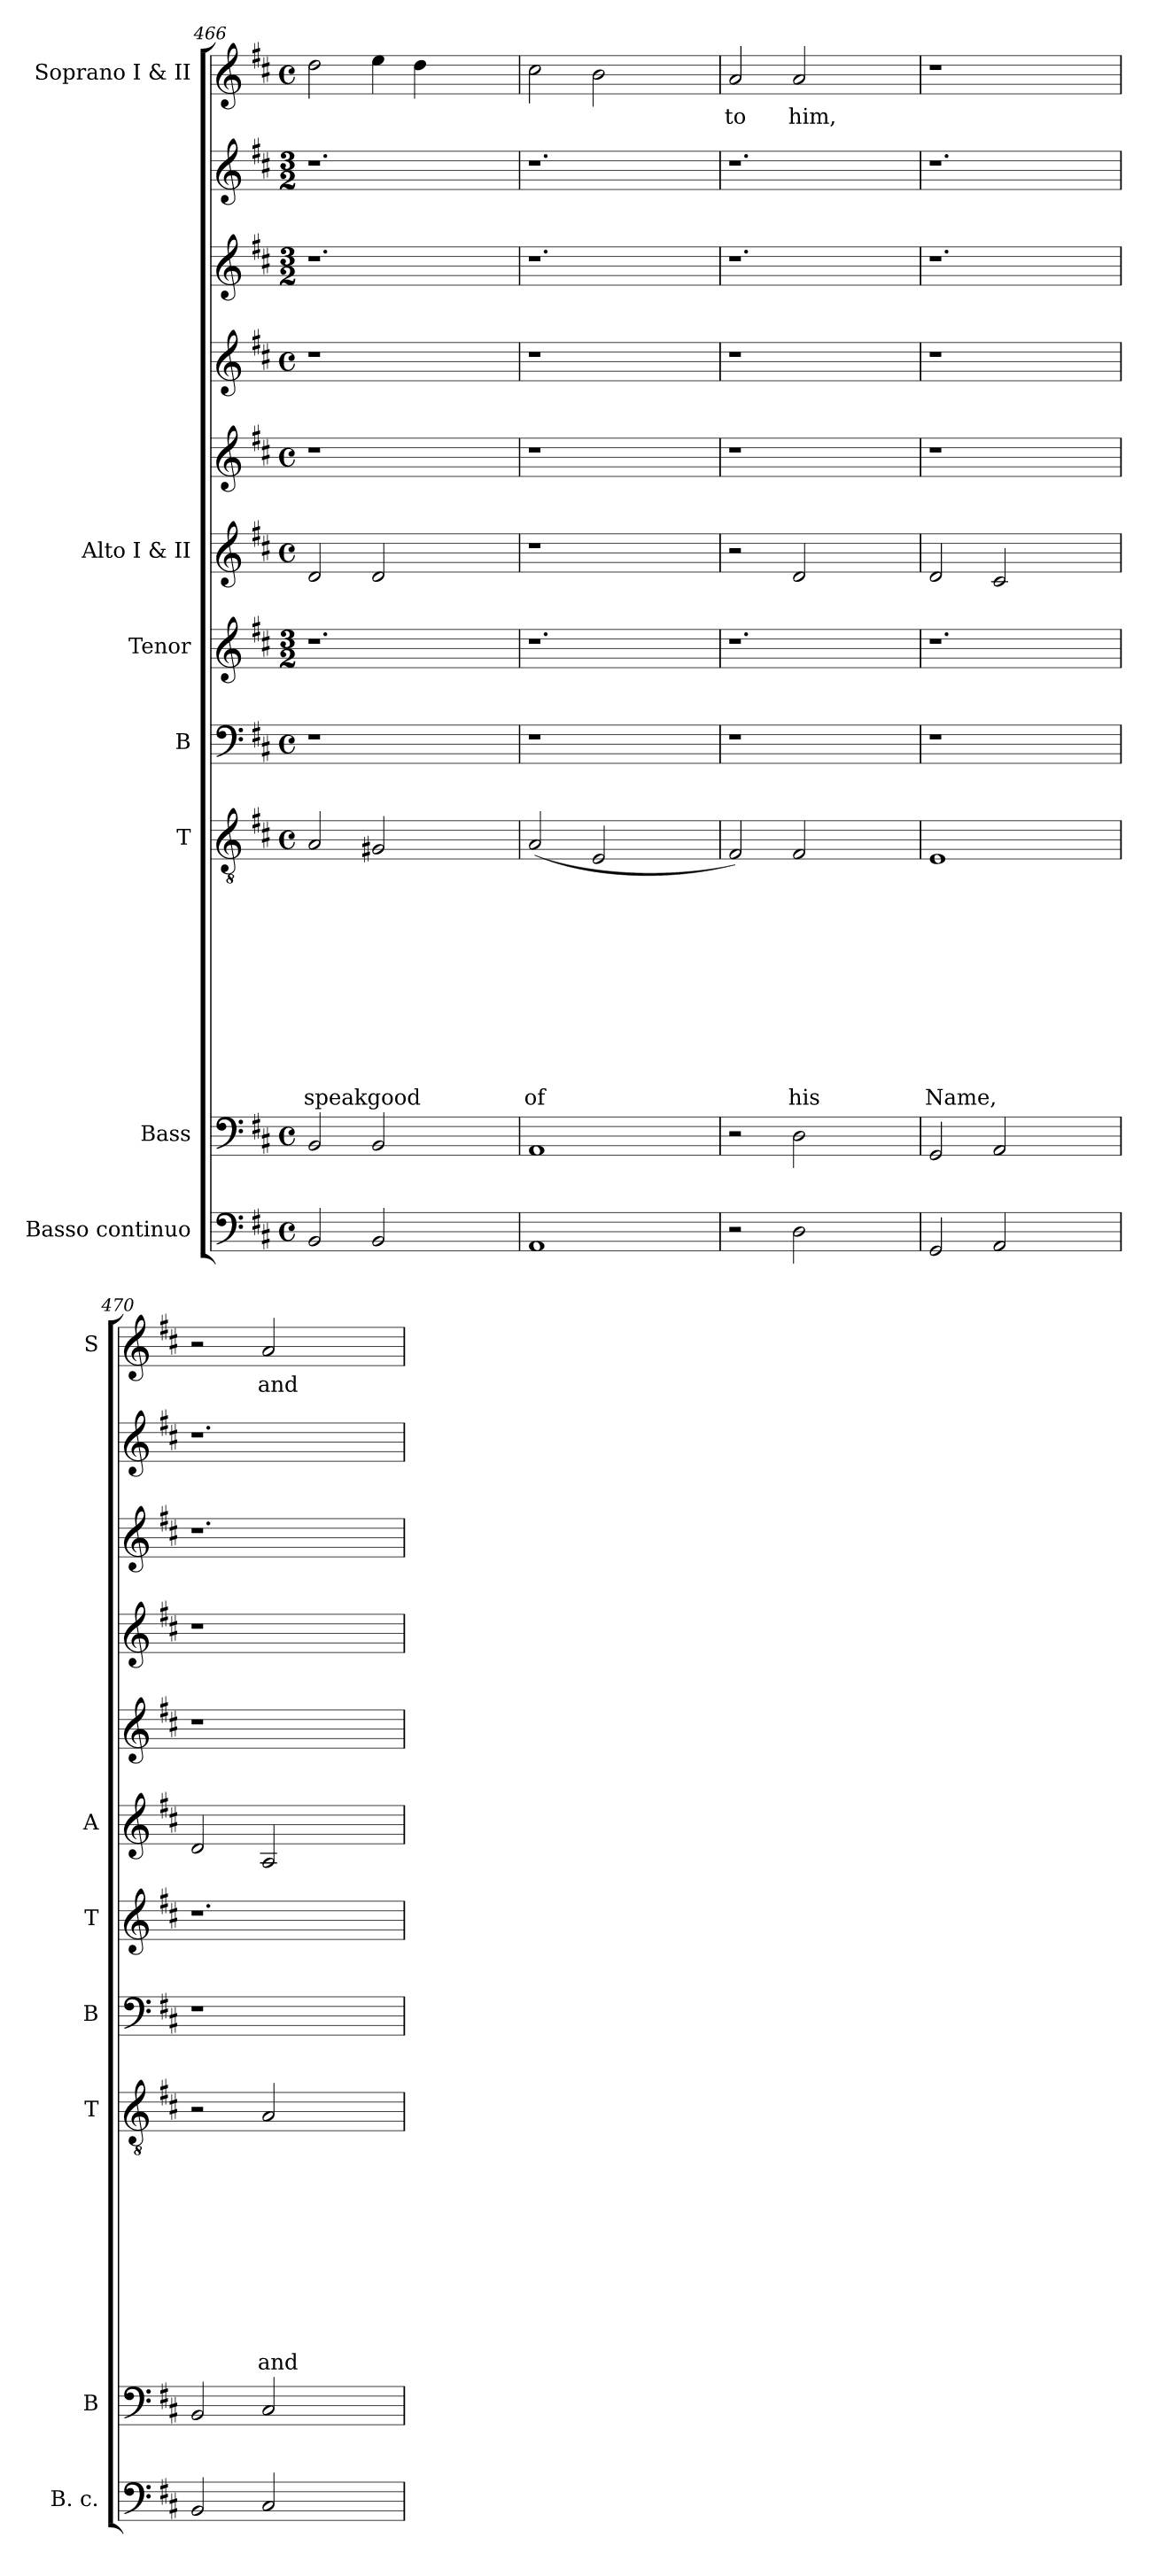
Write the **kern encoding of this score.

**kern	**kern	**kern	**text	**text	**text	**text	**text	**text	**text	**text	**text	**text	**text	**kern	**kern	**kern	**kern	**kern	**kern	**kern	**kern	**text
*part11	*part10	*part9	*part9	*part9	*part9	*part9	*part9	*part9	*part9	*part9	*part9	*part9	*part9	*part8	*part7	*part6	*part5	*part4	*part3	*part2	*part1	*part1
*staff11	*staff10	*staff9	*staff9	*staff9	*staff9	*staff9	*staff9	*staff9	*staff9	*staff9	*staff9	*staff9	*staff9	*staff8	*staff7	*staff6	*staff5	*staff4	*staff3	*staff2	*staff1	*staff1
*I"Basso continuo	*I"Bass	*I"T	*	*	*	*	*	*	*	*	*	*	*	*I"B	*I"Tenor	*I"Alto I & II	*	*	*	*	*I"Soprano I & II	*
*I'B. c.	*I'B	*I'T	*	*	*	*	*	*	*	*	*	*	*	*I'B	*I'T	*I'A	*	*	*	*	*I'S	*
*clefF4	*clefF4	*clefGv2	*	*	*	*	*	*	*	*	*	*	*	*clefF4	*clefG2	*clefG2	*clefG2	*clefG2	*clefG2	*clefG2	*clefG2	*
*ITrd7c12	*	*	*	*	*	*	*	*	*	*	*	*	*	*	*	*	*	*	*	*	*	*
*k[f#c#]	*k[f#c#]	*k[f#c#]	*	*	*	*	*	*	*	*	*	*	*	*k[f#c#]	*k[f#c#]	*k[f#c#]	*k[f#c#]	*k[f#c#]	*k[f#c#]	*k[f#c#]	*k[f#c#]	*
*D:	*D:	*D:	*	*	*	*	*	*	*	*	*	*	*	*D:	*D:	*D:	*D:	*D:	*D:	*D:	*D:	*
*M4/4	*M4/4	*M4/4	*	*	*	*	*	*	*	*	*	*	*	*M4/4	*M3/2	*M4/4	*M4/4	*M4/4	*M3/2	*M3/2	*M4/4	*
*met(c)	*met(c)	*met(c)	*	*	*	*	*	*	*	*	*	*	*	*met(c)	*	*met(c)	*met(c)	*met(c)	*	*	*met(c)	*
=466	=466	=466	=466	=466	=466	=466	=466	=466	=466	=466	=466	=466	=466	=466	=466	=466	=466	=466	=466	=466	=466	=466
!	!	!	!	!	!	!	!	!	!	!	!	!	!LO:LY:b	!	!	!	!	!	!	!	!	!
2BBB/	2BB/	2A/	.	.	.	.	.	.	.	.	.	.	speakgood	1r	1.r	2d/	1r	1r	1.r	1.r	2dd\	.
2BBB/	2BB/	2G#X/	.	.	.	.	.	.	.	.	.	.	.	.	.	2d/	.	.	.	.	4ee\	.
.	.	.	.	.	.	.	.	.	.	.	.	.	.	.	.	.	.	.	.	.	4dd\	.
2ryy	2ryy	2ryy	.	.	.	.	.	.	.	.	.	.	.	2ryy	.	2ryy	2ryy	2ryy	.	.	2ryy	.
!!LO:LB:g=z
=467	=467	=467	=467	=467	=467	=467	=467	=467	=467	=467	=467	=467	=467	=467	=467	=467	=467	=467	=467	=467	=467	=467
!	!	!	!	!	!	!	!	!	!	!	!	!	!LO:LY:b	!	!	!	!	!	!	!	!	!
1AAA	1AA	(<2A/	.	.	.	.	.	.	.	.	.	.	of	1r	1.r	1r	1r	1r	1.r	1.r	2cc#\	.
.	.	2E/	.	.	.	.	.	.	.	.	.	.	.	.	.	.	.	.	.	.	2b\	.
2ryy	2ryy	2ryy	.	.	.	.	.	.	.	.	.	.	.	2ryy	.	2ryy	2ryy	2ryy	.	.	2ryy	.
=468	=468	=468	=468	=468	=468	=468	=468	=468	=468	=468	=468	=468	=468	=468	=468	=468	=468	=468	=468	=468	=468	=468
!	!	!	!	!	!	!	!	!	!	!	!	!	!	!	!	!	!	!	!	!	!	!LO:LY:b
2r	2r	2F#/)	.	.	.	.	.	.	.	.	.	.	.	1r	1.r	2r	1r	1r	1.r	1.r	2a/	to
!	!	!	!	!	!	!	!	!	!	!	!	!	!LO:LY:b	!	!	!	!	!	!	!	!	!LO:LY:b
2DD\	2D\	2F#/	.	.	.	.	.	.	.	.	.	.	his	.	.	2d/	.	.	.	.	2a/	him,
2ryy	2ryy	2ryy	.	.	.	.	.	.	.	.	.	.	.	2ryy	.	2ryy	2ryy	2ryy	.	.	2ryy	.
=469	=469	=469	=469	=469	=469	=469	=469	=469	=469	=469	=469	=469	=469	=469	=469	=469	=469	=469	=469	=469	=469	=469
!	!	!	!	!	!	!	!	!	!	!	!	!	!LO:LY:b	!	!	!	!	!	!	!	!	!
2GGG/	2GG/	1E	.	.	.	.	.	.	.	.	.	.	Name,	1r	1.r	2d/	1r	1r	1.r	1.r	1r	.
2AAA/	2AA/	.	.	.	.	.	.	.	.	.	.	.	.	.	.	2c#/	.	.	.	.	.	.
2ryy	2ryy	2ryy	.	.	.	.	.	.	.	.	.	.	.	2ryy	.	2ryy	2ryy	2ryy	.	.	2ryy	.
=470	=470	=470	=470	=470	=470	=470	=470	=470	=470	=470	=470	=470	=470	=470	=470	=470	=470	=470	=470	=470	=470	=470
2BBB/	2BB/	2r	.	.	.	.	.	.	.	.	.	.	.	1r	1.r	2d/	1r	1r	1.r	1.r	2r	.
!	!	!	!	!	!	!	!	!	!	!	!	!	!LO:LY:b	!	!	!	!	!	!	!	!	!LO:LY:b
2CC#/	2C#/	2A/	.	.	.	.	.	.	.	.	.	.	and	.	.	2A/	.	.	.	.	2a/	and
2ryy	2ryy	2ryy	.	.	.	.	.	.	.	.	.	.	.	2ryy	.	2ryy	2ryy	2ryy	.	.	2ryy	.
=	=	=	=	=	=	=	=	=	=	=	=	=	=	=	=	=	=	=	=	=	=	=
*-	*-	*-	*-	*-	*-	*-	*-	*-	*-	*-	*-	*-	*-	*-	*-	*-	*-	*-	*-	*-	*-	*-
